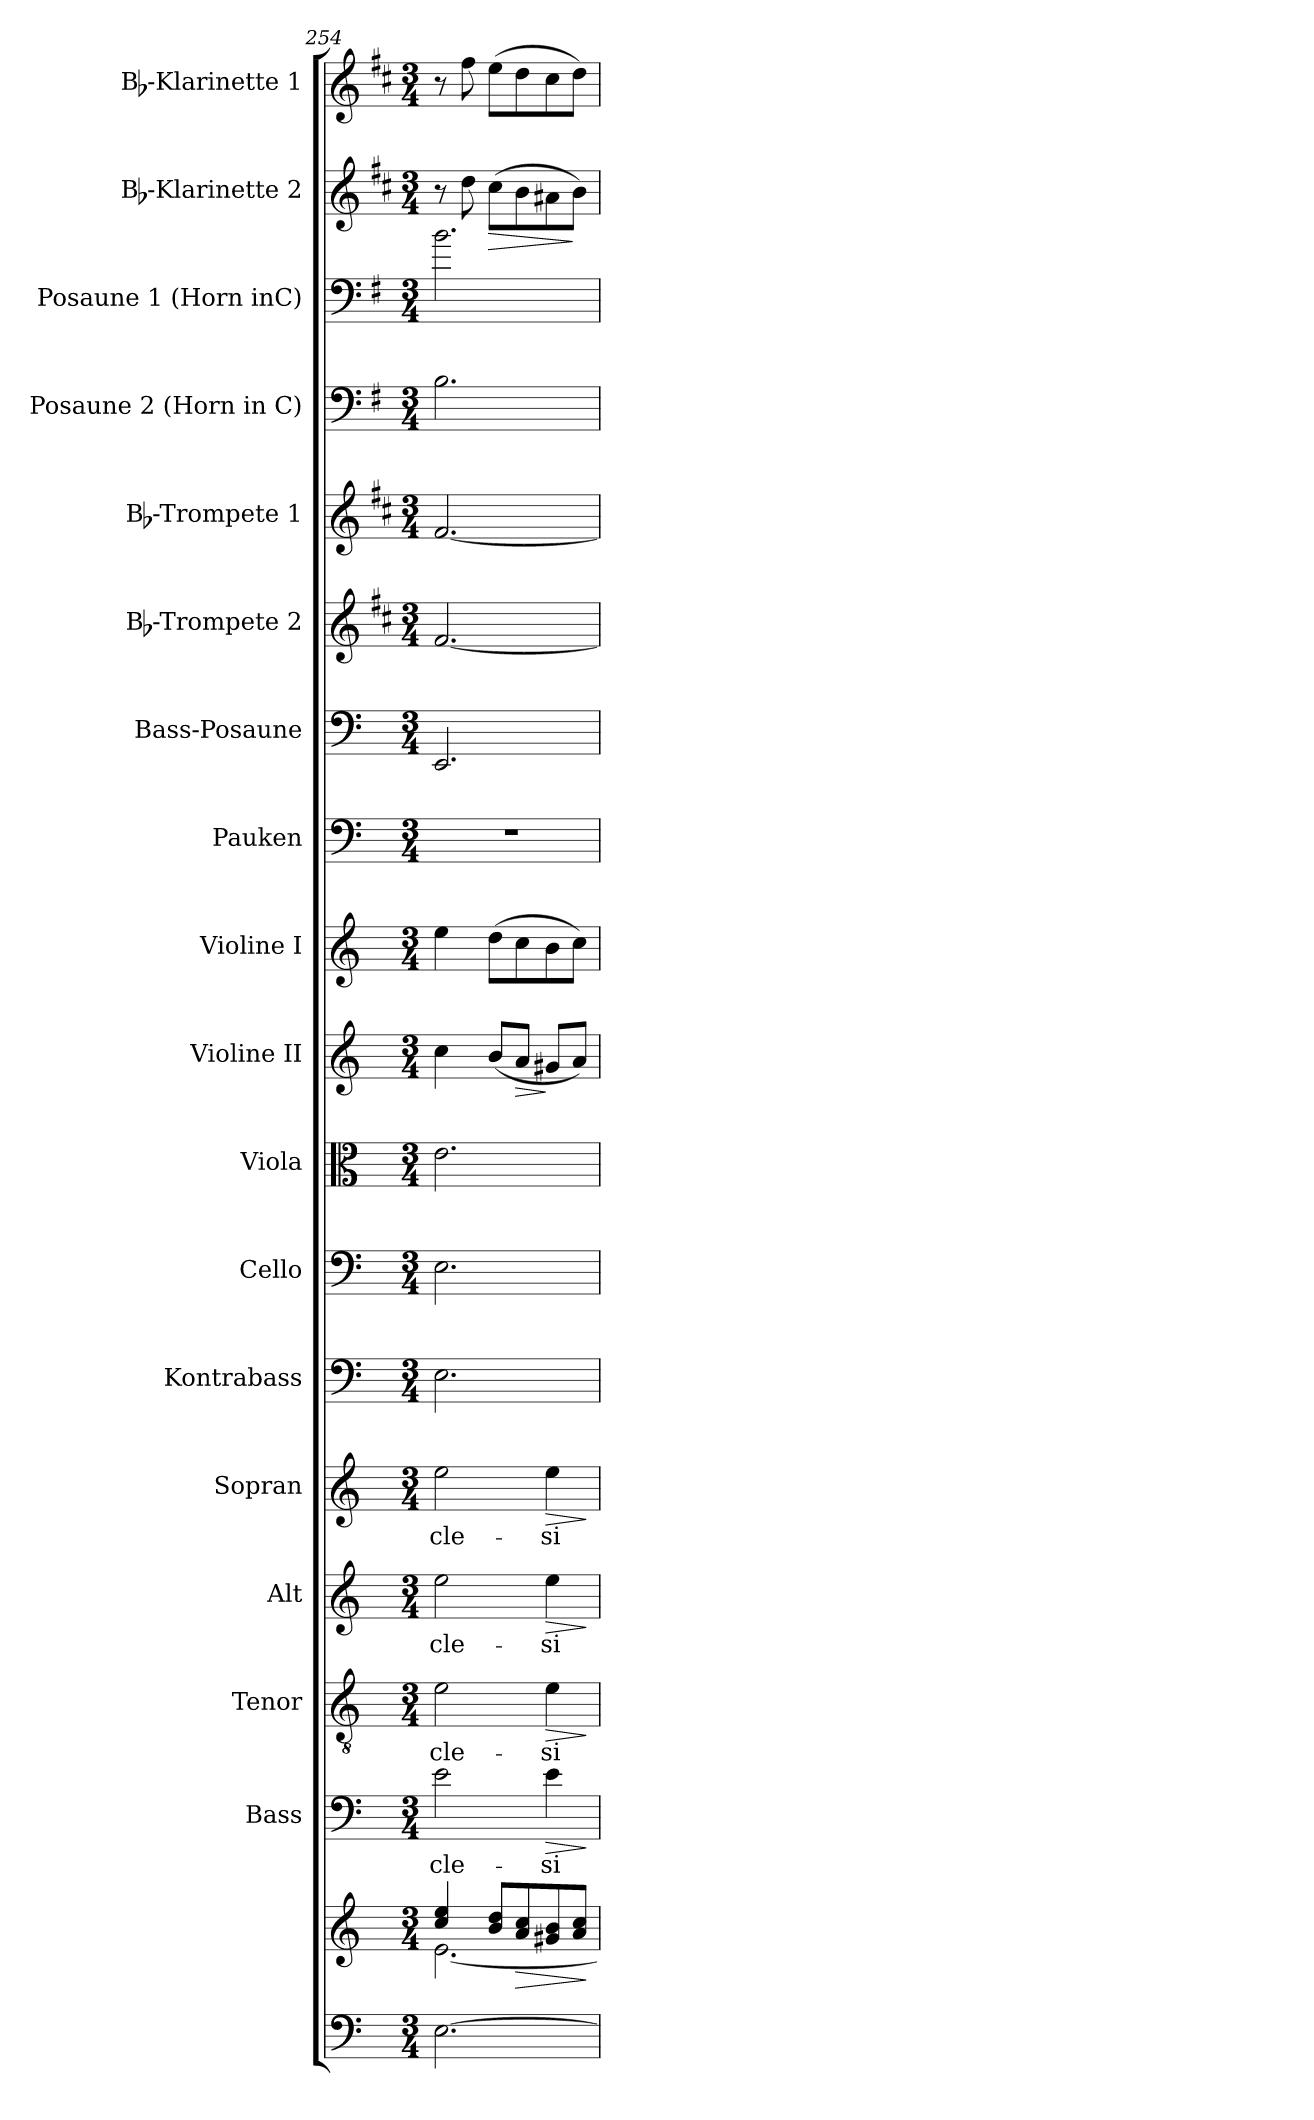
**kern	**kern	**dynam	**kern	**text	**dynam	**kern	**text	**dynam	**kern	**text	**dynam	**kern	**text	**dynam	**kern	**kern	**kern	**kern	**dynam	**kern	**kern	**kern	**kern	**kern	**kern	**kern	**kern	**dynam	**kern
*part18	*part18	*part18	*part17	*part17	*part17	*part16	*part16	*part16	*part15	*part15	*part15	*part14	*part14	*part14	*part13	*part12	*part11	*part10	*part10	*part9	*part8	*part7	*part6	*part5	*part4	*part3	*part2	*part2	*part1
*staff19	*staff18	*staff18/19	*staff17	*staff17	*staff17	*staff16	*staff16	*staff16	*staff15	*staff15	*staff15	*staff14	*staff14	*staff14	*staff13	*staff12	*staff11	*staff10	*staff10	*staff9	*staff8	*staff7	*staff6	*staff5	*staff4	*staff3	*staff2	*staff2	*staff1
*	*	*	*I"Bass	*	*	*I"Tenor	*	*	*I"Alt	*	*	*I"Sopran	*	*	*I"Kontrabass	*I"Cello	*I"Viola	*I"Violine II	*	*I"Violine I	*I"Pauken	*I"Bass-Posaune	*I"Bb-Trompete 2	*I"Bb-Trompete 1	*I"Posaune 2 (Horn in C)	*I"Posaune 1 (Horn inC)	*I"Bb-Klarinette 2	*	*I"Bb-Klarinette 1
*	*	*	*I'B.	*	*	*I'T.	*	*	*I'A.	*	*	*I'S.	*	*	*I'Kb.	*	*I'Vla.	*I'Vl. II	*	*I'Vl. I	*I'Pk.	*I'B-Pos.	*I'Bb Trp. 2	*I'Bb Trp. 1	*I'Pos. 2	*I'Pos. 1	*I'Bb Kl. 2	*	*I'Bb Kl. 1
*clefF4	*clefG2	*	*clefF4	*	*	*clefGv2	*	*	*clefG2	*	*	*clefG2	*	*	*clefF4	*clefF4	*clefC3	*clefG2	*	*clefG2	*clefF4	*clefF4	*clefG2	*clefG2	*clefF4	*clefF4	*clefG2	*	*clefG2
*	*	*	*	*	*	*	*	*	*	*	*	*	*	*	*ITrd7c12	*	*	*	*	*	*	*	*ITrd1c2	*ITrd1c2	*ITrd4c7	*ITrd4c7	*ITrd1c2	*	*ITrd1c2
*k[]	*k[]	*	*k[]	*	*	*k[]	*	*	*k[]	*	*	*k[]	*	*	*k[]	*k[]	*k[]	*k[]	*	*k[]	*k[]	*k[]	*k[]	*k[]	*k[]	*k[]	*k[]	*	*k[]
*C:	*C:	*	*C:	*	*	*C:	*	*	*C:	*	*	*C:	*	*	*C:	*C:	*C:	*C:	*	*C:	*C:	*C:	*C:	*C:	*C:	*C:	*C:	*	*C:
*M3/4	*M3/4	*	*M3/4	*	*	*M3/4	*	*	*M3/4	*	*	*M3/4	*	*	*M3/4	*M3/4	*M3/4	*M3/4	*	*M3/4	*M3/4	*M3/4	*M3/4	*M3/4	*M3/4	*M3/4	*M3/4	*	*M3/4
=254	=254	=254	=254	=254	=254	=254	=254	=254	=254	=254	=254	=254	=254	=254	=254	=254	=254	=254	=254	=254	=254	=254	=254	=254	=254	=254	=254	=254	=254
*	*^	*	*	*	*	*	*	*	*	*	*	*	*	*	*	*	*	*	*	*	*	*	*	*	*	*	*	*	*
!	!	!	!	!	!LO:LY:b	!	!	!LO:LY:b	!	!	!LO:LY:b	!	!	!LO:LY:b	!	!	!	!	!	!	!	!	!	!	!	!	!	!	!	!
[2.E\	4cc/ 4ee/	[<2.e\	.	2e\	-cle-	.	2e\	-cle-	.	2ee\	-cle-	.	2ee\	-cle-	.	2.EE\	2.E\	2.e\	4cc\	.	4ee\	2.r	2.EE/	[2.e/	[2.e/	2.E\	2.e\	8r	.	8r
.	.	.	.	.	.	.	.	.	.	.	.	.	.	.	.	.	.	.	.	.	.	.	.	.	.	.	.	8cc\	.	8ee\
!	!	!	!	!	!	!	!	!	!	!	!	!	!	!	!	!	!	!	!	!	!	!	!	!	!	!	!	!	!LO:HP:b	!
.	8b/ 8dd/L	.	.	.	.	.	.	.	.	.	.	.	.	.	.	.	.	.	(<8b/L	.	(>8dd\L	.	.	.	.	.	.	(>8b\L	>	(>8dd\L
!	!	!	!LO:HP:b	!	!	!	!	!	!	!	!	!	!	!	!	!	!	!	!	!LO:HP:b	!	!	!	!	!	!	!	!	!	!
.	8a/ 8cc/	.	>	.	.	.	.	.	.	.	.	.	.	.	.	.	.	.	8a/J	>	8cc\	.	.	.	.	.	.	8a\	.	8cc\
!	!	!	!	!	!LO:LY:b	!LO:HP:b	!	!LO:LY:b	!LO:HP:b	!	!LO:LY:b	!LO:HP:b	!	!LO:LY:b	!LO:HP:b	!	!	!	!	!	!	!	!	!	!	!	!	!	!	!
.	8g#X/ 8b/	.	.	4e\	-si-	>	4e\	-si-	>	4ee\	-si-	>	4ee\	-si-	>	.	.	.	8g#X/L	]	8b\	.	.	.	.	.	.	8g#X\	.	8b\
.	8a/ 8cc/J	.	.	.	.	.	.	.	.	.	.	.	.	.	.	.	.	.	8a/J)	.	8cc\J)	.	.	.	.	.	.	8a\J)	]	8cc\J)
*	*v	*v	*	*	*	*	*	*	*	*	*	*	*	*	*	*	*	*	*	*	*	*	*	*	*	*	*	*	*	*
.	.	]	.	.	]	.	.	]	.	.	]	.	.	]	.	.	.	.	.	.	.	.	.	.	.	.	.	.	.
=	=	=	=	=	=	=	=	=	=	=	=	=	=	=	=	=	=	=	=	=	=	=	=	=	=	=	=	=	=
*-	*-	*-	*-	*-	*-	*-	*-	*-	*-	*-	*-	*-	*-	*-	*-	*-	*-	*-	*-	*-	*-	*-	*-	*-	*-	*-	*-	*-	*-
